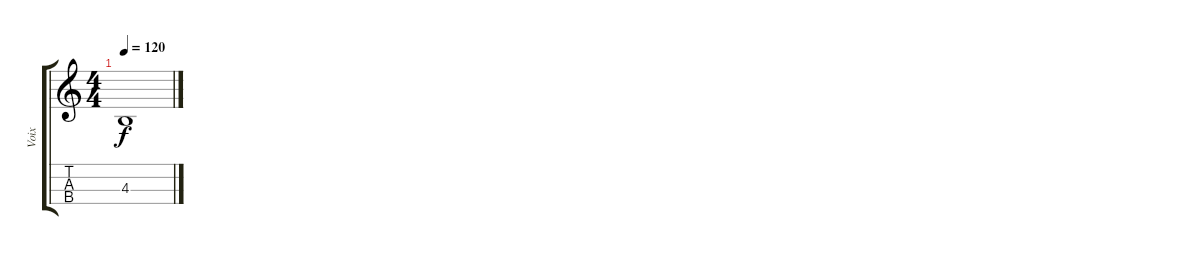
\track ("Voix" "Voix") {instrument englishhorn}
\staff {score tabs}
\tuning (E4 B3 G3 D3) {hide}
\ts (4 4)
\tempo 120
\clef g2
\ks c
4.3.1{dy f}
